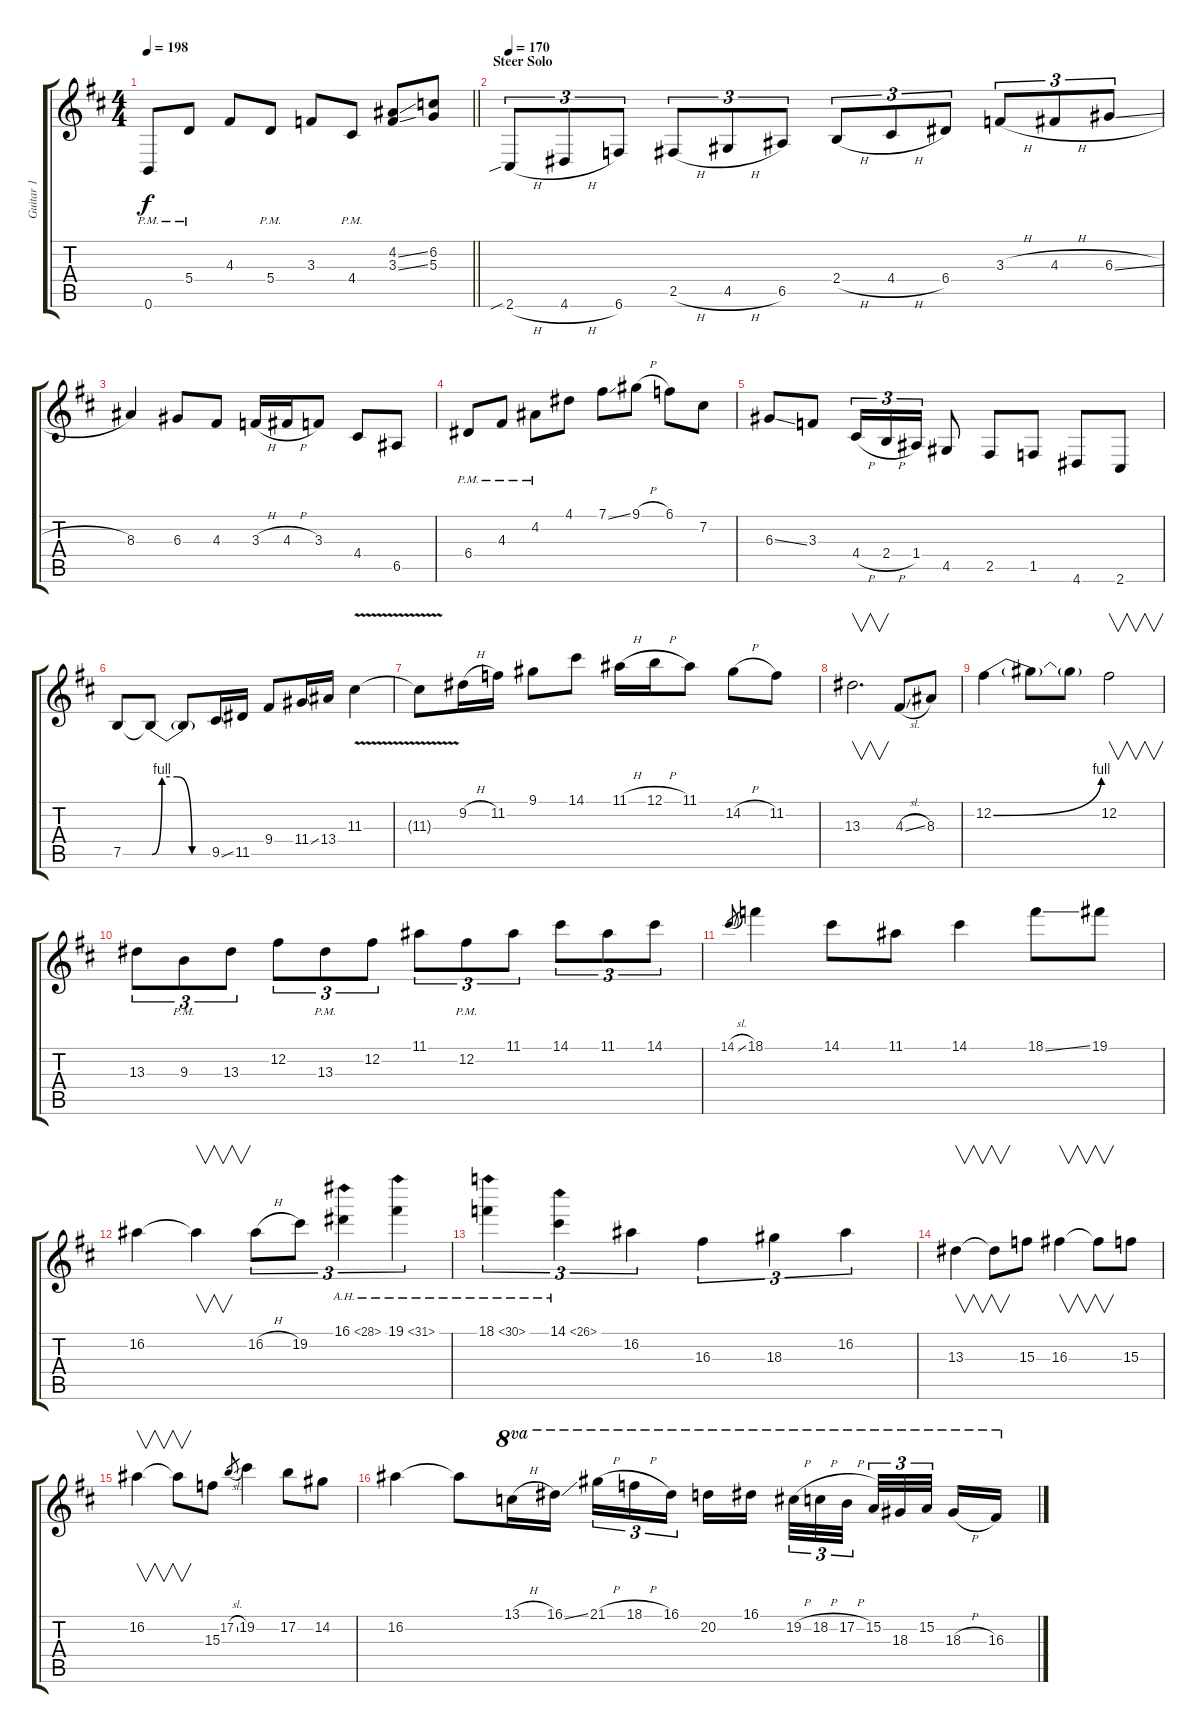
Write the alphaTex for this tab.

\track ("Guitar 1" "Guitar 1") {instrument distortionguitar}
\staff {score tabs}
\tuning (B3 Gb3 D3 A2 E2 B1) {hide}
\ts (4 4)
\tempo 198
\clef g2
\barLineRight lightlight
\ks d
0.6{pm}.8{dy f} 5.4{pm}.8 4.3.8 5.4{pm}.8 3.3.8 4.4{pm}.8 (4.2{ss} 3.3{ss}).8 (6.2 5.3).8 |
\section ("" "Steer Solo")
\tempo 170
2.6{sib h}.8{tu (3 2)} 4.6{h}.8{tu (3 2)} 6.6.8{tu (3 2)} 2.5{h}.8{tu (3 2)} 4.5{h}.8{tu (3 2)} 6.5.8{tu (3 2)} 2.4{h}.8{tu (3 2)} 4.4{h}.8{tu (3 2)} 6.4.8{tu (3 2)} 3.3{h}.8{tu (3 2)} 4.3{h}.8{tu (3 2)} 6.3{sl}.8{tu (3 2)} |
8.3.4 6.3.8 4.3.8 3.3{h}.16 4.3{h}.16 3.3.8 4.4.8 6.5.8 |
6.4{pm}.8 4.3{pm}.8 4.2{pm}.8 4.1.8 7.1{ss}.8 9.1{h}.8 6.1.8 7.2.8 |
6.3{ss}.8 3.3.8 4.4{h}.16{tu (3 2)} 2.4{h}.16{tu (3 2)} 1.4.16{tu (3 2)} 4.5.8 2.5.8 1.5.8 4.6.8 2.6.8 |
7.5.8 7.5{be (custom 0 0 10 4 25 4 40 0 60 0) t}.8 7.5{t}.8 9.5{ss}.16 11.5.16 9.4.8 11.4{ss}.16 13.4.16 11.3{v}.4 |
11.3{v t}.8 9.2{h}.16 11.2.16 9.1.8 14.1.8 11.1{h}.16 12.1{h}.16 11.1.8 14.2{h}.8 11.2.8 |
13.3.2{v d} 4.3{sl}.8 8.3.8 |
12.2{be (bend 0 0 60 4)}.4 12.2{t}.8 12.2{t}.8 12.2.2{v} |
13.3.8{tu (3 2)} 9.3{pm}.8{tu (3 2)} 13.3.8{tu (3 2)} 12.2.8{tu (3 2)} 13.3{pm}.8{tu (3 2)} 12.2.8{tu (3 2)} 11.1.8{tu (3 2)} 12.2{pm}.8{tu (3 2)} 11.1.8{tu (3 2)} 14.1.8{tu (3 2)} 11.1.8{tu (3 2)} 14.1.8{tu (3 2)} |
14.1{sl}.8{gr} 18.1.4 14.1.8 11.1.8 14.1.4 18.1{ss}.8 19.1.8 |
16.2.4 16.2{t}.4{v} 16.2{h}.8{tu (3 2)} 19.2.8{tu (3 2)} 16.1{ah 12}.4{tu (3 2)} 19.1{ah 12}.4{tu (3 2)} |
18.1{ah 12}.4{tu (3 2)} 14.1{ah 12}.4{tu (3 2)} 16.2.4{tu (3 2)} 16.3.4{tu (3 2)} 18.3.4{tu (3 2)} 16.2.4{tu (3 2)} |
13.3.4{v} 13.3{t}.8{v} 15.3.8 16.3.4{v} 16.3{t}.8{v} 15.3.8 |
16.2.4{v} 16.2{t}.8{v} 15.3.8 17.2{sl}.8{gr} 19.2.4 17.2.8 14.2.8 |
16.2.4 16.2{t}.8 13.1{h}.16{ot 8va} 16.1{ss}.16{ot 8va} 21.1{h}.16{tu (3 2) ot 8va} 18.1{h}.16{tu (3 2) ot 8va} 16.1.16{tu (3 2) ot 8va beam splitsecondary} 20.2.16{ot 8va} 16.1.16{ot 8va} 19.2{h}.32{tu (3 2) ot 8va} 18.2{h}.32{tu (3 2) ot 8va} 17.2{h}.32{tu (3 2) ot 8va beam splitsecondary} 15.2.32{tu (3 2) ot 8va} 18.3.32{tu (3 2) ot 8va} 15.2.32{tu (3 2) ot 8va beam splitsecondary} 18.3{h}.16{ot 8va} 16.3{h}.16{ot 8va}
